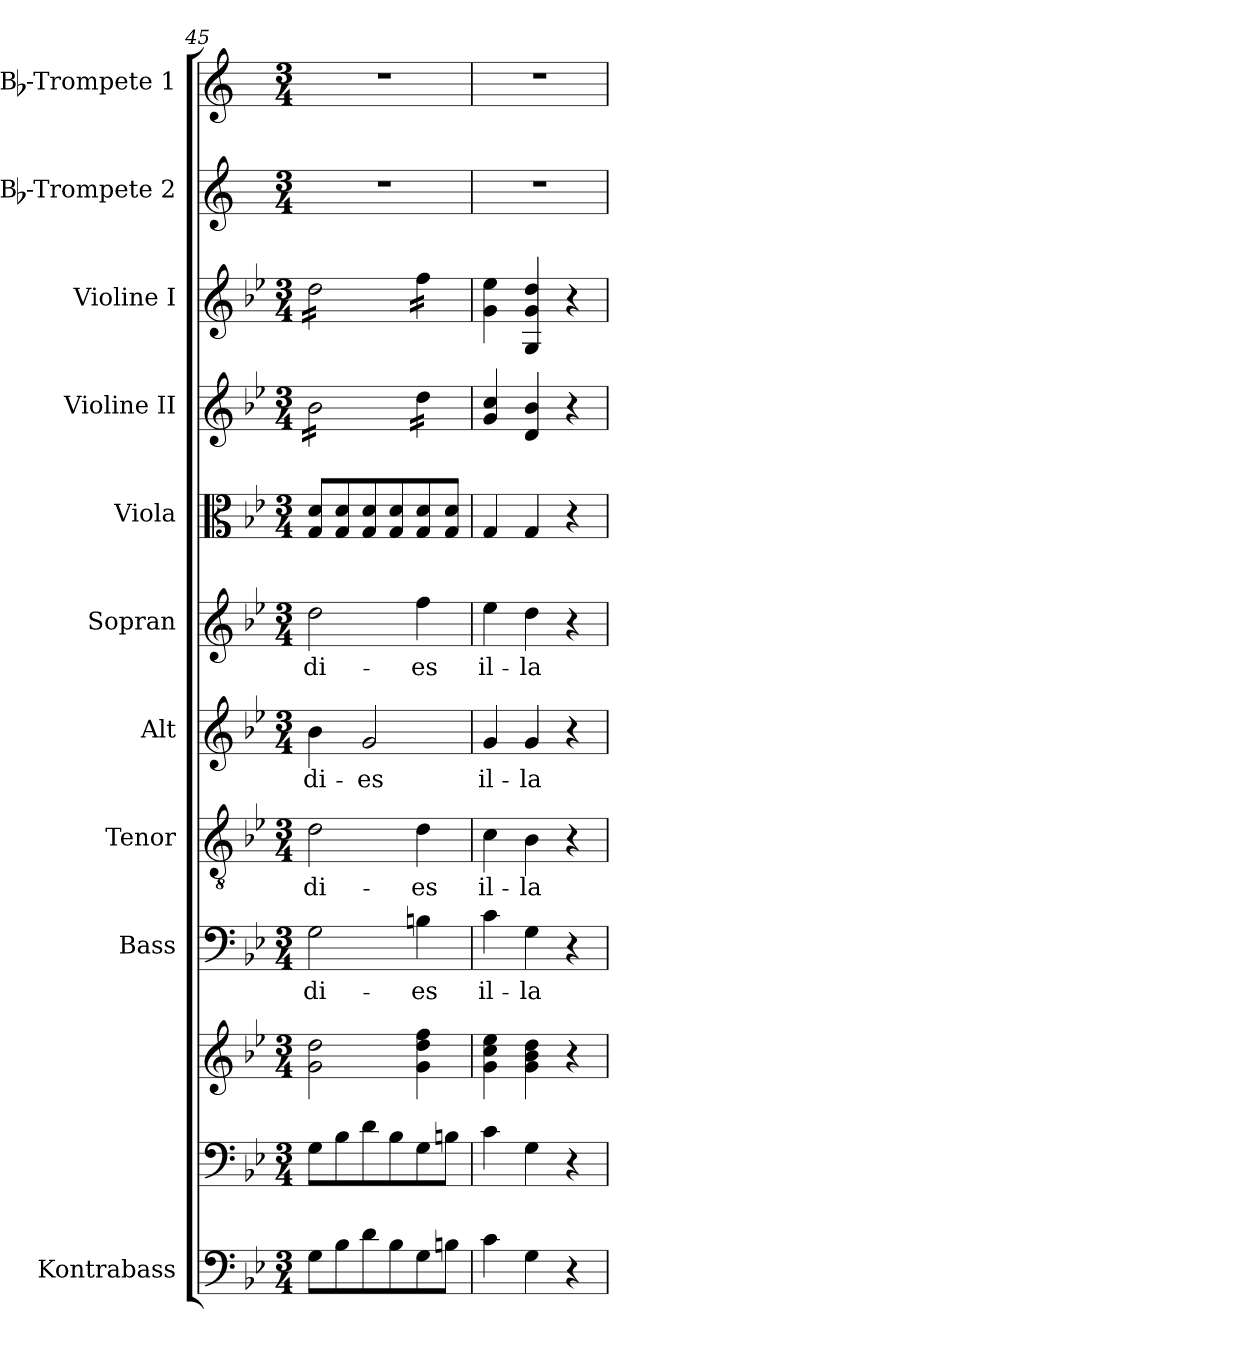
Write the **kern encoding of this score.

**kern	**kern	**kern	**kern	**text	**kern	**text	**kern	**text	**kern	**text	**kern	**kern	**kern	**kern	**kern
*part11	*part10	*part10	*part9	*part9	*part8	*part8	*part7	*part7	*part6	*part6	*part5	*part4	*part3	*part2	*part1
*staff12	*staff11	*staff10	*staff9	*staff9	*staff8	*staff8	*staff7	*staff7	*staff6	*staff6	*staff5	*staff4	*staff3	*staff2	*staff1
*I"Kontrabass	*	*	*I"Bass	*	*I"Tenor	*	*I"Alt	*	*I"Sopran	*	*I"Viola	*I"Violine II	*I"Violine I	*I"Bb-Trompete 2	*I"Bb-Trompete 1
*I'Kb.	*	*	*I'B.	*	*I'T.	*	*I'A.	*	*I'S.	*	*I'Vla.	*I'Vl. II	*I'Vl. I	*I'Bb Trp. 2	*I'Bb Trp. 1
*clefF4	*clefF4	*clefG2	*clefF4	*	*clefGv2	*	*clefG2	*	*clefG2	*	*clefC3	*clefG2	*clefG2	*clefG2	*clefG2
*ITrd7c12	*	*	*	*	*	*	*	*	*	*	*	*	*	*ITrd1c2	*ITrd1c2
*k[b-e-]	*k[b-e-]	*k[b-e-]	*k[b-e-]	*	*k[b-e-]	*	*k[b-e-]	*	*k[b-e-]	*	*k[b-e-]	*k[b-e-]	*k[b-e-]	*k[b-e-]	*k[b-e-]
*B-:	*B-:	*B-:	*B-:	*	*B-:	*	*B-:	*	*B-:	*	*B-:	*B-:	*B-:	*B-:	*B-:
*M3/4	*M3/4	*M3/4	*M3/4	*	*M3/4	*	*M3/4	*	*M3/4	*	*M3/4	*M3/4	*M3/4	*M3/4	*M3/4
=45	=45	=45	=45	=45	=45	=45	=45	=45	=45	=45	=45	=45	=45	=45	=45
!	!	!	!	!LO:LY:b	!	!LO:LY:b	!	!LO:LY:b	!	!LO:LY:b	!	!	!	!	!
*	*	*	*	*	*	*	*	*	*	*	*	*tremolo	*	*	*
*	*	*	*	*	*	*	*	*	*	*	*	*	*tremolo	*	*
8GG\L	8G\L	2g\ 2dd\	2G\	di-	2d\	di-	4b-\	di-	2dd\	di-	8G/ 8d/L	16b-\LL	16dd\LL	2.r	2.r
.	.	.	.	.	.	.	.	.	.	.	.	16b-\	16dd\	.	.
8BB-\	8B-\	.	.	.	.	.	.	.	.	.	8G/ 8d/	16b-\	16dd\	.	.
.	.	.	.	.	.	.	.	.	.	.	.	16b-\	16dd\	.	.
!	!	!	!	!	!	!	!	!LO:LY:b	!	!	!	!	!	!	!
8D\	8d\	.	.	.	.	.	2g/	-es	.	.	8G/ 8d/	16b-\	16dd\	.	.
.	.	.	.	.	.	.	.	.	.	.	.	16b-\	16dd\	.	.
8BB-\	8B-\	.	.	.	.	.	.	.	.	.	8G/ 8d/	16b-\	16dd\	.	.
.	.	.	.	.	.	.	.	.	.	.	.	16b-\JJ	16dd\JJ	.	.
!	!	!	!	!LO:LY:b	!	!LO:LY:b	!	!	!	!LO:LY:b	!	!	!	!	!
8GG\	8G\	4g\ 4dd\ 4ff\	4Bn\	-es	4d\	-es	.	.	4ff\	-es	8G/ 8d/	16dd\LL	16ff\LL	.	.
.	.	.	.	.	.	.	.	.	.	.	.	16dd\	16ff\	.	.
8BBn\J	8Bn\J	.	.	.	.	.	.	.	.	.	8G/ 8d/J	16dd\	16ff\	.	.
.	.	.	.	.	.	.	.	.	.	.	.	16dd\JJ	16ff\JJ	.	.
*	*	*	*	*	*	*	*	*	*	*	*	*	*Xtremolo	*	*
*	*	*	*	*	*	*	*	*	*	*	*	*Xtremolo	*	*	*
=46	=46	=46	=46	=46	=46	=46	=46	=46	=46	=46	=46	=46	=46	=46	=46
!	!	!	!	!LO:LY:b	!	!LO:LY:b	!	!LO:LY:b	!	!LO:LY:b	!	!	!	!	!
4C\	4c\	4g\ 4cc\ 4ee-\	4c\	il-	4c\	il-	4g/	il-	4ee-\	il-	4G/	4g/ 4cc/	4g\ 4ee-\	2.r	2.r
!	!	!	!	!LO:LY:b	!	!LO:LY:b	!	!LO:LY:b	!	!LO:LY:b	!	!	!	!	!
4GG\	4G\	4g\ 4b-\ 4dd\	4G\	-la	4B-\	-la	4g/	-la	4dd\	-la	4G/	4d/ 4b-/	4G/ 4g/ 4dd/	.	.
4r	4r	4r	4r	.	4r	.	4r	.	4r	.	4r	4r	4r	.	.
=	=	=	=	=	=	=	=	=	=	=	=	=	=	=	=
*-	*-	*-	*-	*-	*-	*-	*-	*-	*-	*-	*-	*-	*-	*-	*-
